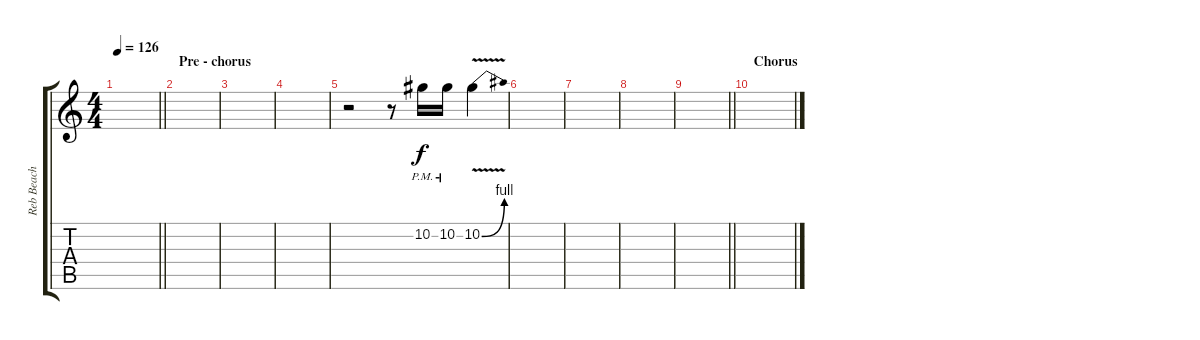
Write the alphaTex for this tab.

\track ("Reb Beach" "Reb Beach") {instrument acousticguitarsteel}
\staff {score tabs}
\tuning (Eb4 Bb3 Gb3 Db3 Ab2 Eb2) {hide}
\ts (4 4)
\tempo 126
\clef g2
\barLineRight lightlight
\ks c
|
\section ("" "Pre - chorus")
|
|
|
r.2 r.8 10.2{pm}.16 10.2{pm}.16 10.2{be (bend 0 0 60 4) v}.4 |
|
|
|
\barLineRight lightlight
|
\section ("" "Chorus")
